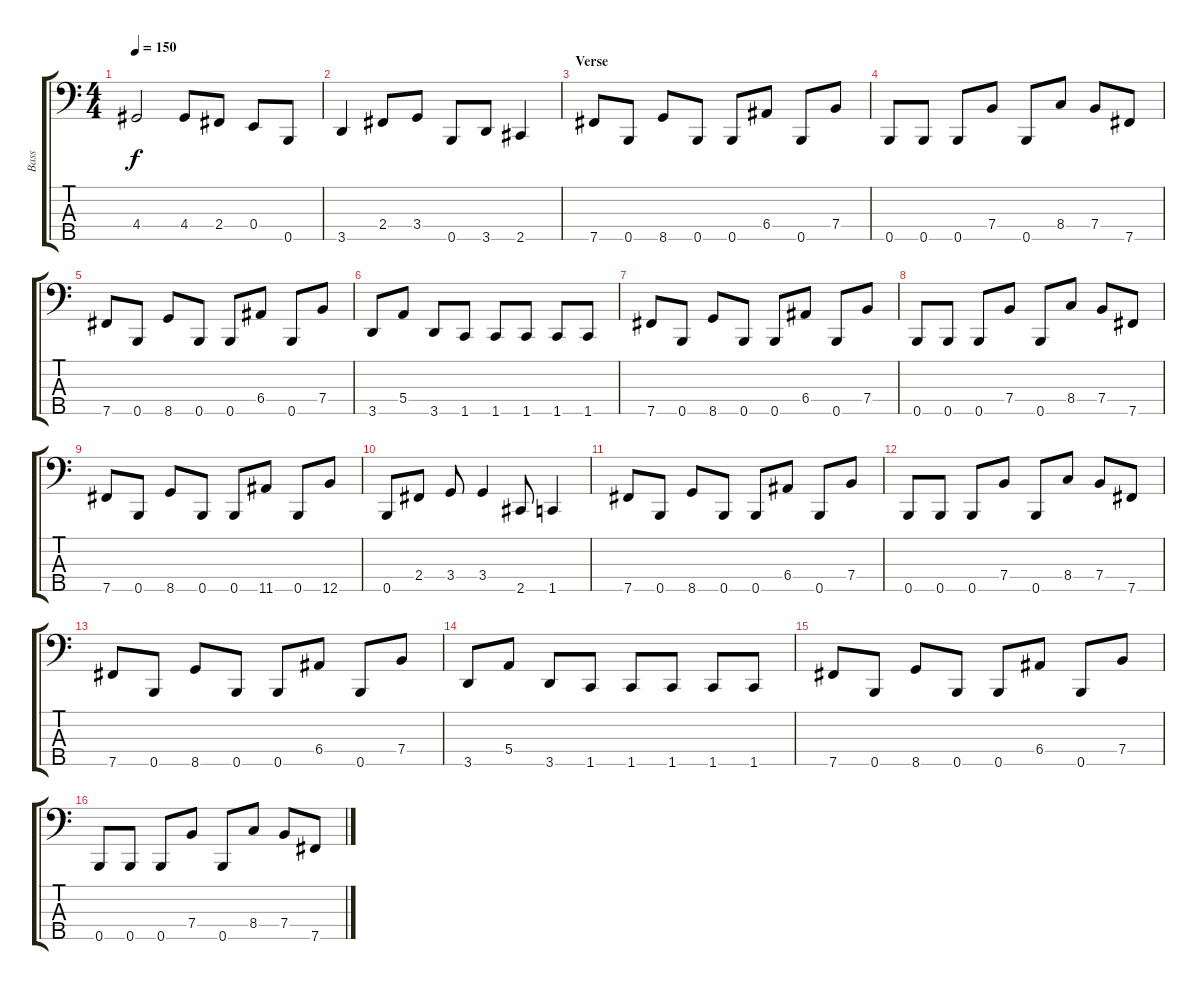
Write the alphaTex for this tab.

\track ("Bass" "Bass") {instrument electricbassfinger}
\staff {score tabs}
\tuning (G2 D2 A1 E1 B0) {hide}
\ts (4 4)
\tempo 150
\clef f4
\ks c
4.4.2{dy f} 4.4.8 2.4.8 0.4.8 0.5.8 |
3.5.4 2.4.8 3.4.8 0.5.8 3.5.8 2.5.4 |
\section ("" "Verse")
7.5.8 0.5.8 8.5.8 0.5.8 0.5.8 6.4.8 0.5.8 7.4.8 |
0.5.8 0.5.8 0.5.8 7.4.8 0.5.8 8.4.8 7.4.8 7.5.8 |
7.5.8 0.5.8 8.5.8 0.5.8 0.5.8 6.4.8 0.5.8 7.4.8 |
3.5.8 5.4.8 3.5.8 1.5.8 1.5.8 1.5.8 1.5.8 1.5.8 |
7.5.8 0.5.8 8.5.8 0.5.8 0.5.8 6.4.8 0.5.8 7.4.8 |
0.5.8 0.5.8 0.5.8 7.4.8 0.5.8 8.4.8 7.4.8 7.5.8 |
7.5.8 0.5.8 8.5.8 0.5.8 0.5.8 11.5.8 0.5.8 12.5.8 |
0.5.8 2.4.8 3.4.8 3.4.4 2.5.8 1.5.4 |
7.5.8 0.5.8 8.5.8 0.5.8 0.5.8 6.4.8 0.5.8 7.4.8 |
0.5.8 0.5.8 0.5.8 7.4.8 0.5.8 8.4.8 7.4.8 7.5.8 |
7.5.8 0.5.8 8.5.8 0.5.8 0.5.8 6.4.8 0.5.8 7.4.8 |
3.5.8 5.4.8 3.5.8 1.5.8 1.5.8 1.5.8 1.5.8 1.5.8 |
7.5.8 0.5.8 8.5.8 0.5.8 0.5.8 6.4.8 0.5.8 7.4.8 |
0.5.8 0.5.8 0.5.8 7.4.8 0.5.8 8.4.8 7.4.8 7.5.8
